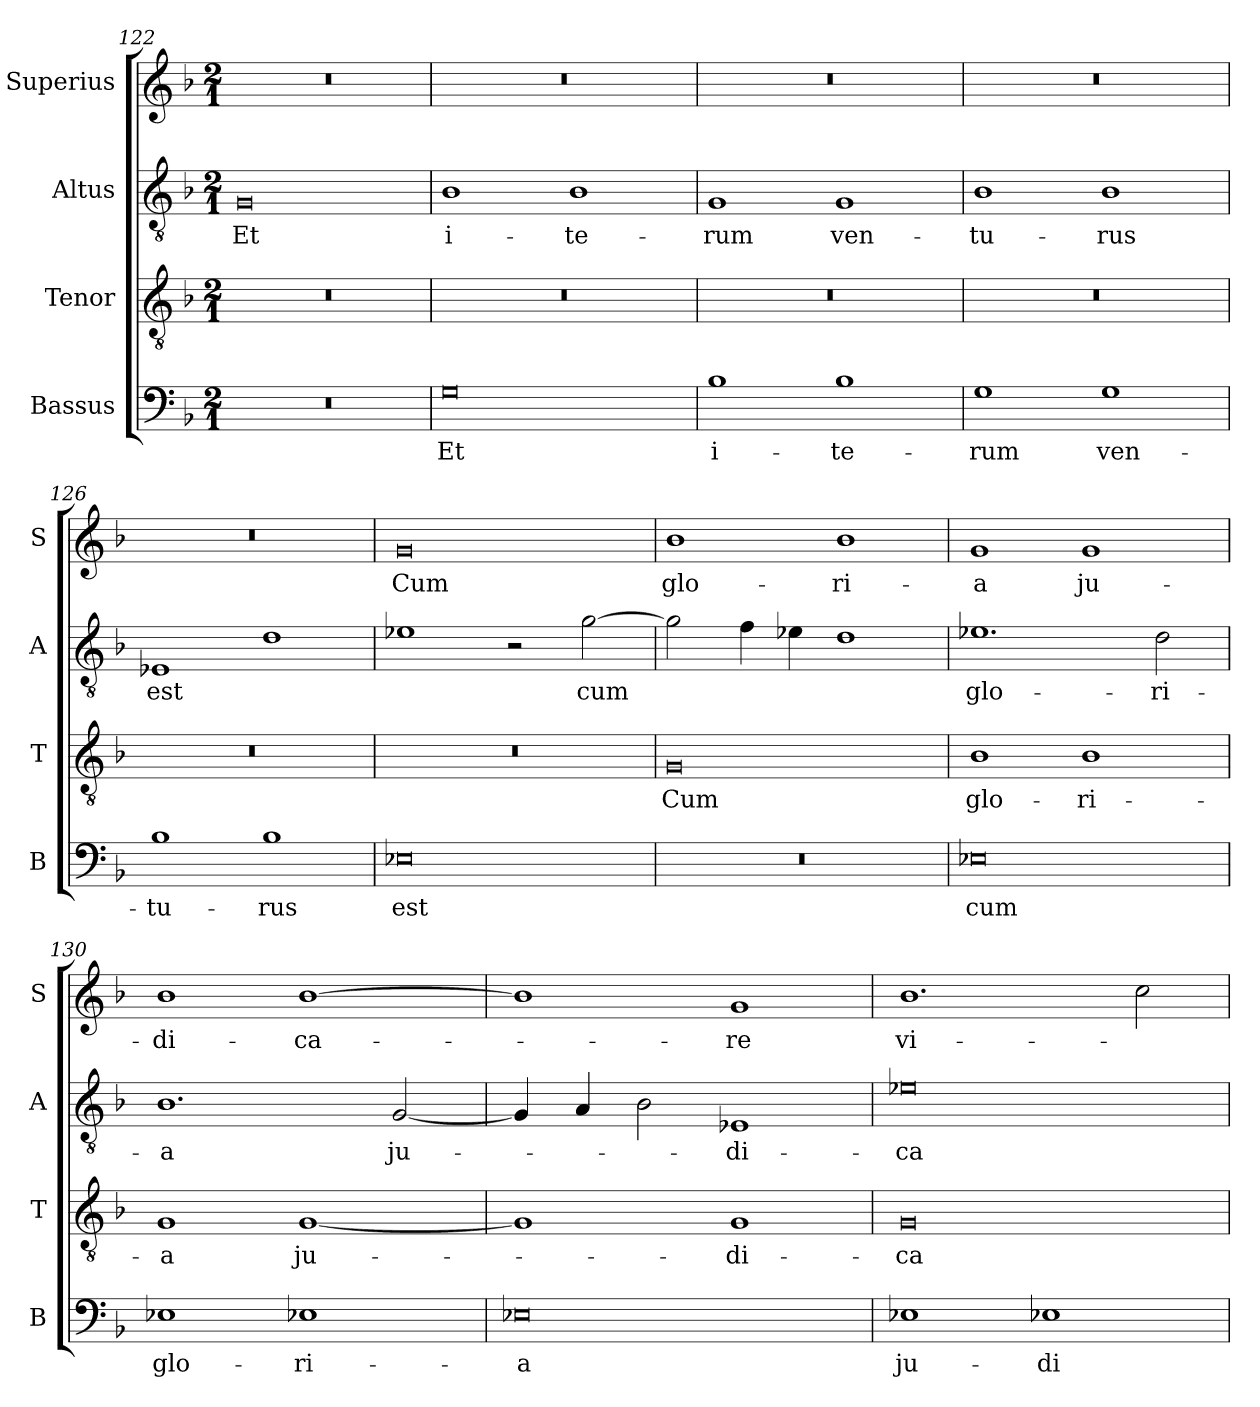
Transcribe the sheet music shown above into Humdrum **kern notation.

**kern	**text	**kern	**text	**kern	**text	**kern	**text
*part4	*part4	*part3	*part3	*part2	*part2	*part1	*part1
*staff4	*staff4	*staff3	*staff3	*staff2	*staff2	*staff1	*staff1
*I"Bassus	*	*I"Tenor	*	*I"Altus	*	*I"Superius	*
*I'B	*	*I'T	*	*I'A	*	*I'S	*
*clefF4	*	*clefGv2	*	*clefGv2	*	*clefG2	*
*k[b-]	*	*k[b-]	*	*k[b-]	*	*k[b-]	*
*M2/1	*	*M2/1	*	*M2/1	*	*M2/1	*
=122	=122	=122	=122	=122	=122	=122	=122
0r	.	0r	.	0G	Et	0r	.
=123	=123	=123	=123	=123	=123	=123	=123
0G	Et	0r	.	1B-	i-	0r	.
.	.	.	.	1B-	-te-	.	.
=124	=124	=124	=124	=124	=124	=124	=124
1B-	i-	0r	.	1G	-rum	0r	.
1B-	-te-	.	.	1G	ven-	.	.
=125	=125	=125	=125	=125	=125	=125	=125
1G	-rum	0r	.	1B-	-tu-	0r	.
1G	ven-	.	.	1B-	-rus	.	.
=126	=126	=126	=126	=126	=126	=126	=126
1B-	-tu-	0r	.	1E-X	est	0r	.
1B-	-rus	.	.	1d	.	.	.
=127	=127	=127	=127	=127	=127	=127	=127
0E-X	est	0r	.	1e-X	.	0g	Cum
.	.	.	.	2r	.	.	.
.	.	.	.	[2g	cum	.	.
=128	=128	=128	=128	=128	=128	=128	=128
0r	.	0G	Cum	2g]	.	1b-	glo-
.	.	.	.	4f	.	.	.
.	.	.	.	4e-X	.	.	.
.	.	.	.	1d	.	1b-	-ri-
=129	=129	=129	=129	=129	=129	=129	=129
0E-X	cum	1B-	glo-	1.e-X	glo-	1g	-a
.	.	1B-	-ri-	.	.	1g	ju-
.	.	.	.	2d	-ri-	.	.
=130	=130	=130	=130	=130	=130	=130	=130
1E-X	glo-	1G	-a	1.B-	-a	1b-	-di-
1E-X	-ri-	[1G	ju-	.	.	[1b-	-ca-
.	.	.	.	[2G	ju-	.	.
=131	=131	=131	=131	=131	=131	=131	=131
0E-X	-a	1G]	.	4G]	.	1b-]	.
.	.	.	.	4A	.	.	.
.	.	.	.	2B-	.	.	.
.	.	1G	-di-	1E-X	-di-	1g	-re
=132	=132	=132	=132	=132	=132	=132	=132
1E-X	ju-	0G	-ca-	0e-X	-ca-	1.b-	vi-
1E-X	-di-	.	.	.	.	.	.
.	.	.	.	.	.	2cc	.
=	=	=	=	=	=	=	=
*-	*-	*-	*-	*-	*-	*-	*-
